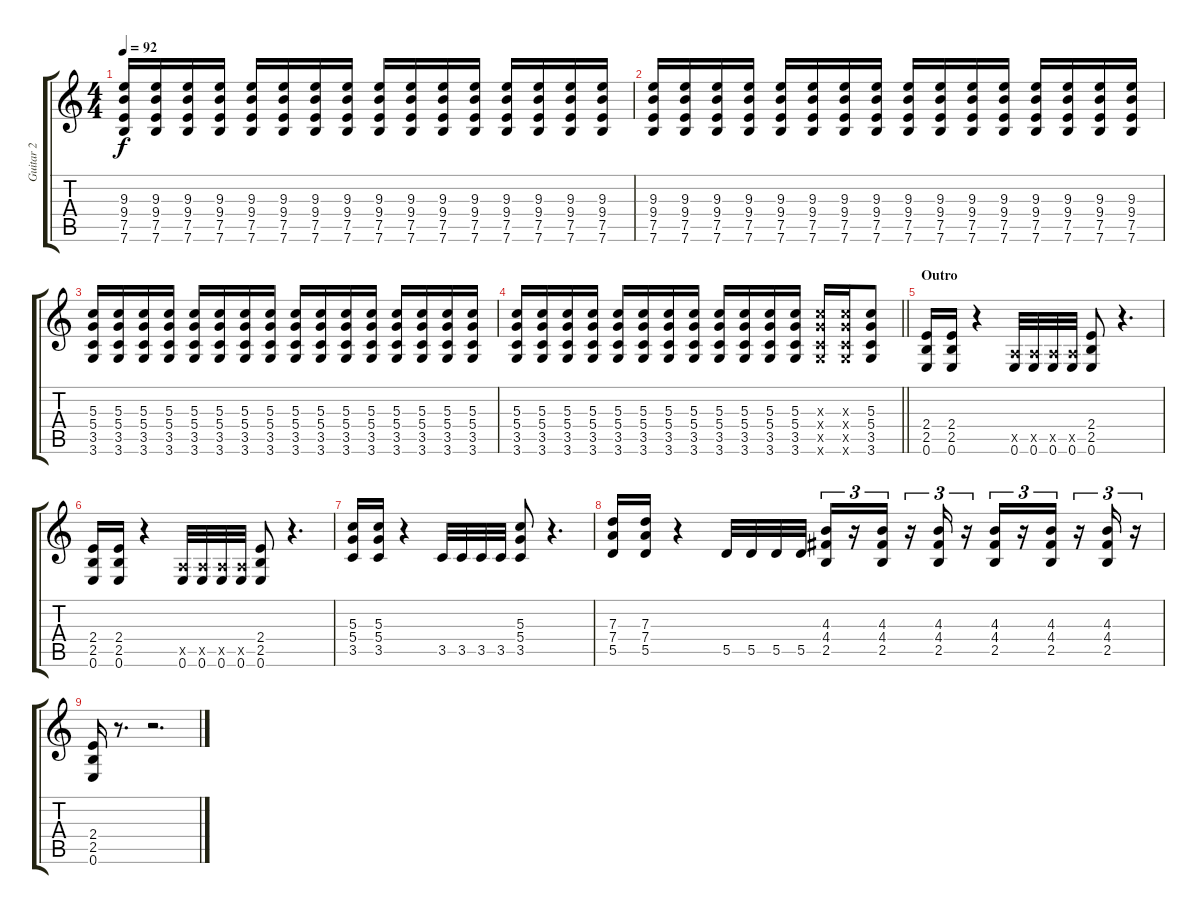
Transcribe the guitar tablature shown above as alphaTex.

\track ("Guitar 2" "Guitar 2") {instrument overdrivenguitar}
\staff {score tabs}
\tuning (E4 B3 G3 D3 A2 E2) {hide}
\ts (4 4)
\tempo 92
\clef g2
\ks c
(9.3 9.4 7.5 7.6).16{dy f} (9.3 9.4 7.5 7.6).16 (9.3 9.4 7.5 7.6).16 (9.3 9.4 7.5 7.6).16 (9.3 9.4 7.5 7.6).16 (9.3 9.4 7.5 7.6).16 (9.3 9.4 7.5 7.6).16 (9.3 9.4 7.5 7.6).16 (9.3 9.4 7.5 7.6).16 (9.3 9.4 7.5 7.6).16 (9.3 9.4 7.5 7.6).16 (9.3 9.4 7.5 7.6).16 (9.3 9.4 7.5 7.6).16 (9.3 9.4 7.5 7.6).16 (9.3 9.4 7.5 7.6).16 (9.3 9.4 7.5 7.6).16 |
(9.3 9.4 7.5 7.6).16 (9.3 9.4 7.5 7.6).16 (9.3 9.4 7.5 7.6).16 (9.3 9.4 7.5 7.6).16 (9.3 9.4 7.5 7.6).16 (9.3 9.4 7.5 7.6).16 (9.3 9.4 7.5 7.6).16 (9.3 9.4 7.5 7.6).16 (9.3 9.4 7.5 7.6).16 (9.3 9.4 7.5 7.6).16 (9.3 9.4 7.5 7.6).16 (9.3 9.4 7.5 7.6).16 (9.3 9.4 7.5 7.6).16 (9.3 9.4 7.5 7.6).16 (9.3 9.4 7.5 7.6).16 (9.3 9.4 7.5 7.6).16 |
(5.3 5.4 3.5 3.6).16 (5.3 5.4 3.5 3.6).16 (5.3 5.4 3.5 3.6).16 (5.3 5.4 3.5 3.6).16 (5.3 5.4 3.5 3.6).16 (5.3 5.4 3.5 3.6).16 (5.3 5.4 3.5 3.6).16 (5.3 5.4 3.5 3.6).16 (5.3 5.4 3.5 3.6).16 (5.3 5.4 3.5 3.6).16 (5.3 5.4 3.5 3.6).16 (5.3 5.4 3.5 3.6).16 (5.3 5.4 3.5 3.6).16 (5.3 5.4 3.5 3.6).16 (5.3 5.4 3.5 3.6).16 (5.3 5.4 3.5 3.6).16 |
\barLineRight lightlight
(5.3 5.4 3.5 3.6).16 (5.3 5.4 3.5 3.6).16 (5.3 5.4 3.5 3.6).16 (5.3 5.4 3.5 3.6).16 (5.3 5.4 3.5 3.6).16 (5.3 5.4 3.5 3.6).16 (5.3 5.4 3.5 3.6).16 (5.3 5.4 3.5 3.6).16 (5.3 5.4 3.5 3.6).16 (5.3 5.4 3.5 3.6).16 (5.3 5.4 3.5 3.6).16 (5.3 5.4 3.5 3.6).16 (5.3{x} 5.4{x} 3.5{x} 3.6{x}).16 (5.3{x} 5.4{x} 3.5{x} 3.6{x}).16 (5.3 5.4 3.5 3.6).8 |
\section ("" "Outro")
(2.4 2.5 0.6).16 (2.4 2.5 0.6).16 r.4 (0.5{x} 0.6).32 (0.5{x} 0.6).32 (0.5{x} 0.6).32 (0.5{x} 0.6).32 (2.4 2.5 0.6).8 r.4{d} |
(2.4 2.5 0.6).16 (2.4 2.5 0.6).16 r.4 (0.5{x} 0.6).32 (0.5{x} 0.6).32 (0.5{x} 0.6).32 (0.5{x} 0.6).32 (2.4 2.5 0.6).8 r.4{d} |
(5.3 5.4 3.5).16 (5.3 5.4 3.5).16 r.4 3.5.32 3.5.32 3.5.32 3.5.32 (5.3 5.4 3.5).8 r.4{d} |
(7.3 7.4 5.5).16 (7.3 7.4 5.5).16 r.4 5.5.32 5.5.32 5.5.32 5.5.32 (4.3 4.4 2.5).16{tu (3 2)} r.16{tu (3 2)} (4.3 4.4 2.5).16{tu (3 2)} r.16{tu (3 2)} (4.3 4.4 2.5).16{tu (3 2)} r.16{tu (3 2)} (4.3 4.4 2.5).16{tu (3 2)} r.16{tu (3 2)} (4.3 4.4 2.5).16{tu (3 2)} r.16{tu (3 2)} (4.3 4.4 2.5).16{tu (3 2)} r.16{tu (3 2)} |
(2.4 2.5 0.6).16 r.8{d} r.2{d}
